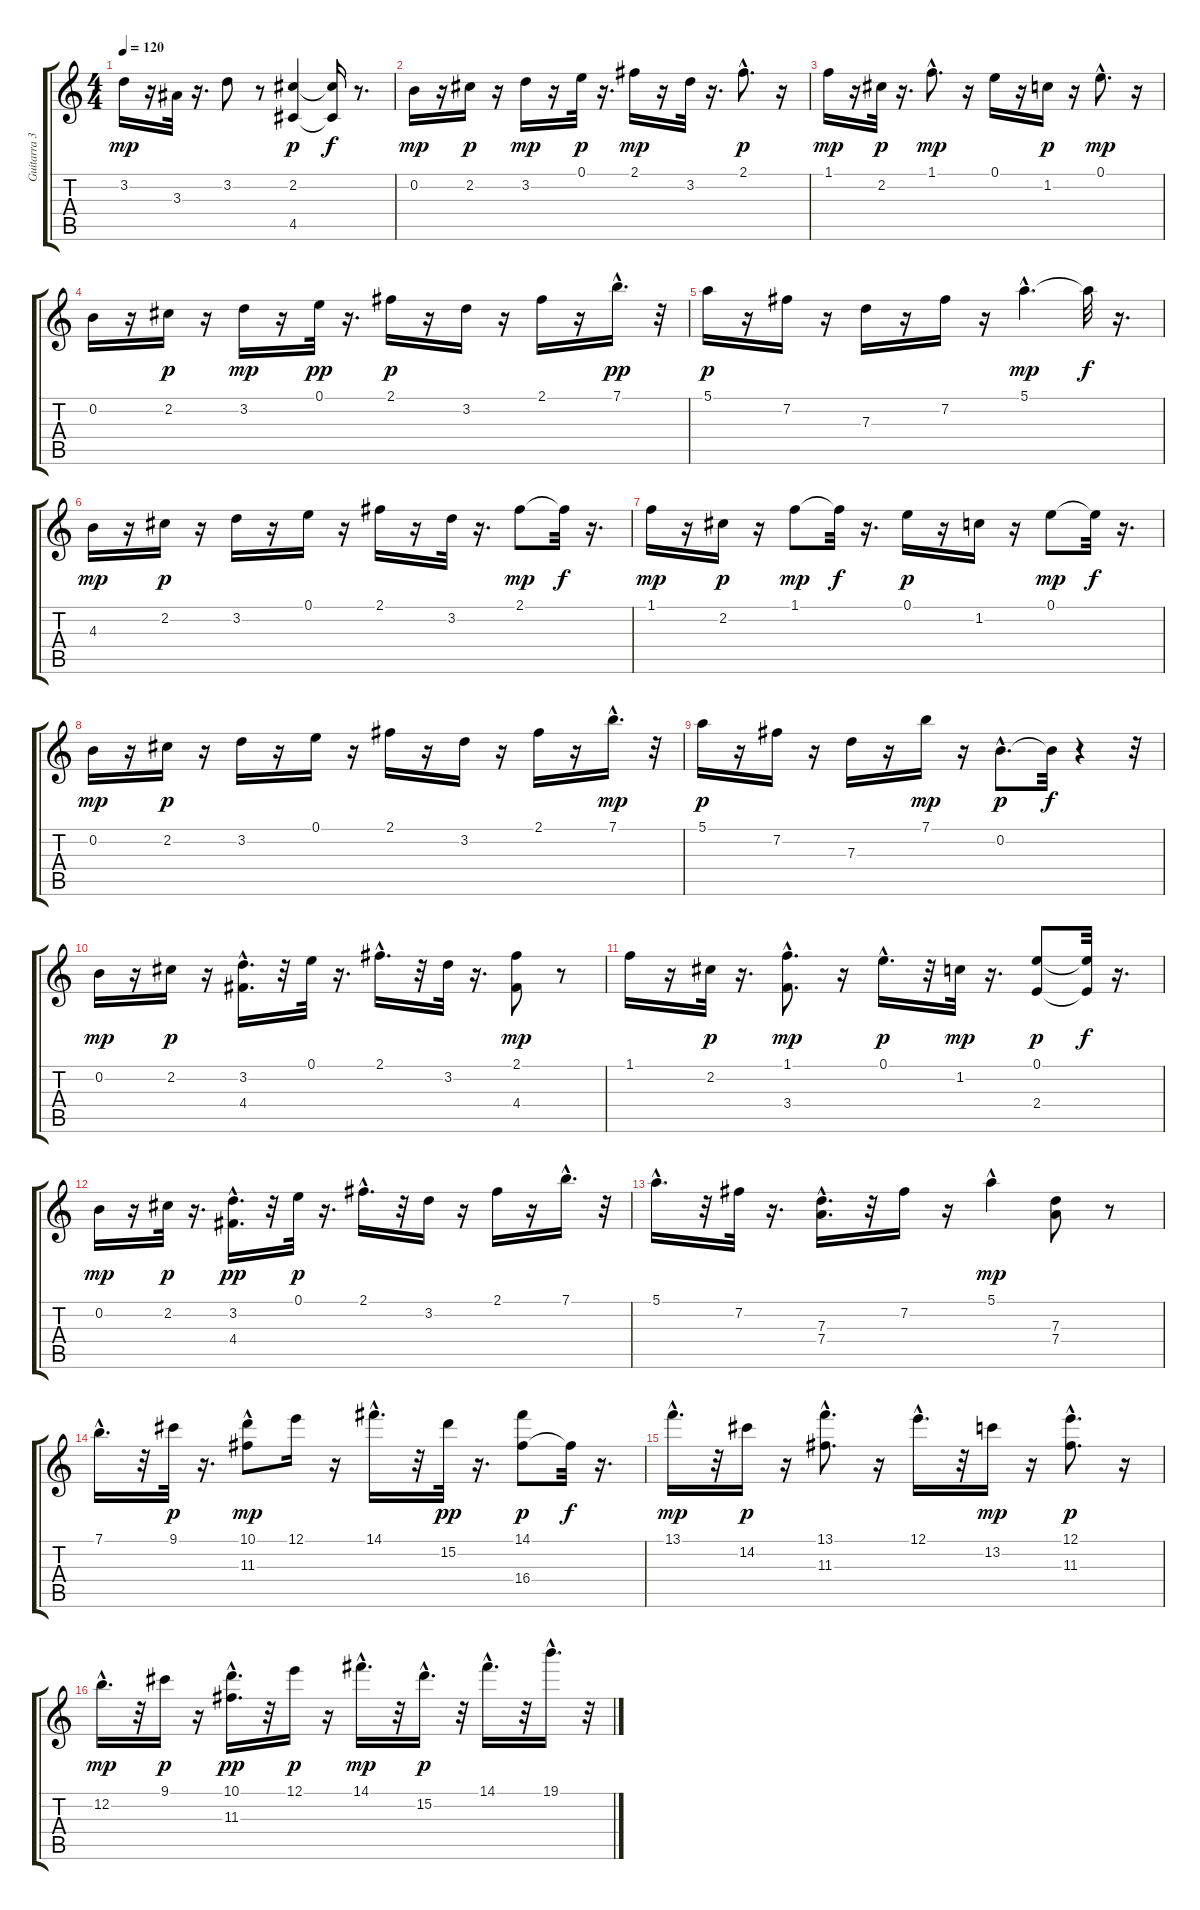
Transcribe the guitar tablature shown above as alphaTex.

\track ("Guitarra 3" "Guitarra 3") {instrument distortionguitar}
\staff {score tabs}
\tuning (E4 B3 G3 D3 A2 E2) {hide}
\ts (4 4)
\tempo 120
\clef g2
\ks c
3.2.16{dy mp} r.16 3.3.32 r.16{d} 3.2.8 r.8 (2.2 4.5).4{dy p} (2.2{t} 4.5{t}).16{dy f} r.8{d} |
0.2.16{dy mp} r.16 2.2.16{dy p} r.16 3.2.16{dy mp} r.16 0.1.32{dy p} r.16{d} 2.1.16{dy mp} r.16 3.2.32 r.16{d} 2.1{hac}.8{d dy p} r.16 |
1.1.16{dy mp} r.16 2.2.32{dy p} r.16{d} 1.1{hac}.8{d dy mp} r.16 0.1.16 r.16 1.2.16{dy p} r.16 0.1{hac}.8{d dy mp} r.16 |
0.2.16 r.16 2.2.16{dy p} r.16 3.2.16{dy mp} r.16 0.1.32{dy pp} r.16{d} 2.1.16{dy p} r.16 3.2.16 r.16 2.1.16 r.16 7.1{hac}.16{d dy pp} r.32 |
5.1.16{dy p} r.16 7.2.16 r.16 7.3.16 r.16 7.2.16 r.16 5.1{hac}.4{d dy mp} 5.1{t}.32{dy f} r.16{d} |
4.3.16{dy mp} r.16 2.2.16{dy p} r.16 3.2.16 r.16 0.1.16 r.16 2.1.16 r.16 3.2.32 r.16{d} 2.1.8{dy mp} 2.1{t}.32{dy f} r.16{d} |
1.1.16{dy mp} r.16 2.2.16{dy p} r.16 1.1.8{dy mp} 1.1{t}.32{dy f} r.16{d} 0.1.16{dy p} r.16 1.2.16 r.16 0.1.8{dy mp} 0.1{t}.32{dy f} r.16{d} |
0.2.16{dy mp} r.16 2.2.16{dy p} r.16 3.2.16 r.16 0.1.16 r.16 2.1.16 r.16 3.2.16 r.16 2.1.16 r.16 7.1{hac}.16{d dy mp} r.32 |
5.1.16{dy p} r.16 7.2.16 r.16 7.3.16 r.16 7.1.16{dy mp} r.16 0.2{hac}.8{d dy p} 0.2{t}.32{dy f} r.4 r.32 |
0.2.16{dy mp} r.16 2.2.16{dy p} r.16 (3.2{hac} 4.4{hac}).16{d} r.32 0.1.32 r.16{d} 2.1{hac}.16{d} r.32 3.2.32 r.16{d} (2.1 4.4).8{dy mp} r.8 |
1.1.16 r.16 2.2.32{dy p} r.16{d} (1.1{hac} 3.4{hac}).8{d dy mp} r.16 0.1{hac}.16{d dy p} r.32 1.2.32{dy mp} r.16{d} (0.1 2.4).8{dy p} (0.1{t} 2.4{t}).32{dy f} r.16{d} |
0.2.16{dy mp} r.16 2.2.32{dy p} r.16{d} (3.2{hac} 4.4{hac}).16{d dy pp} r.32 0.1.32{dy p} r.16{d} 2.1{hac}.16{d} r.32 3.2.16 r.16 2.1.16 r.16 7.1{hac}.16{d} r.32 |
5.1{hac}.16{d} r.32 7.2.32 r.16{d} (7.3{hac} 7.4{hac}).16{d} r.32 7.2.16 r.16 5.1{hac}.4{dy mp} (7.3 7.4).8 r.8 |
7.1{hac}.16{d} r.32 9.1.32{dy p} r.16{d} (10.1{hac} 11.3).8{dy mp} 12.1.16 r.16 14.1{hac}.16{d} r.32 15.2.32{dy pp} r.16{d} (14.1 16.4).8{dy p} 16.4{t}.32{dy f} r.16{d} |
13.1{hac}.16{d dy mp} r.32 14.2.16{dy p} r.16 (13.1{hac} 11.3{hac}).8{d} r.16 12.1{hac}.16{d} r.32 13.2.16{dy mp} r.16 (12.1{hac} 11.3).8{d dy p} r.16 |
12.2{hac}.16{d dy mp} r.32 9.1.16{dy p} r.16 (10.1{hac} 11.3{hac}).16{d dy pp} r.32 12.1.16{dy p} r.16 14.1{hac}.16{d dy mp} r.32 15.2{hac}.16{d dy p} r.32 14.1{hac}.16{d} r.32 19.1{hac}.16{d} r.32
